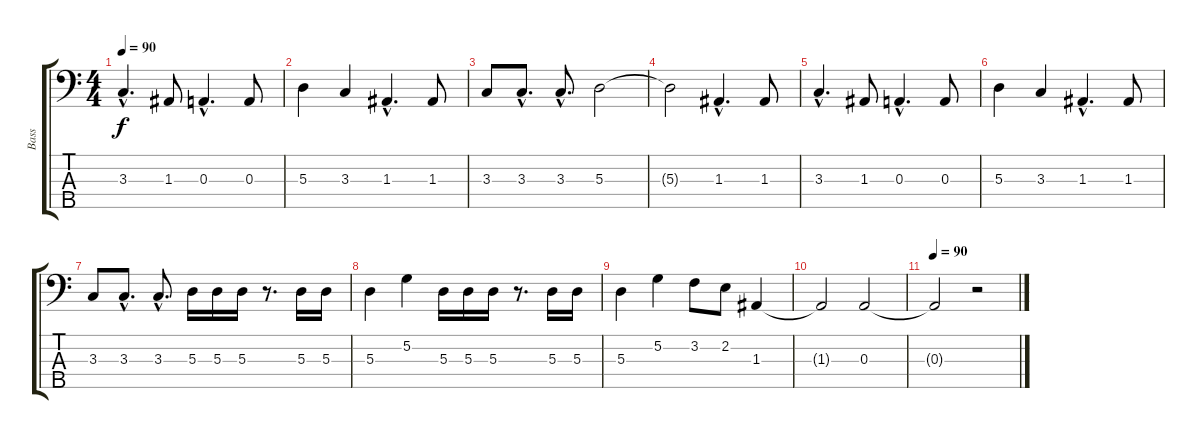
\track ("Bass" "Bass") {instrument electricbasspick}
\staff {score tabs}
\tuning (G2 D2 A1 E1 B0) {hide}
\ts (4 4)
\tempo 90
\clef f4
\ks c
3.3{hac}.4{d dy f} 1.3.8 0.3{hac}.4{d} 0.3.8 |
5.3.4 3.3.4 1.3{hac}.4{d} 1.3.8 |
3.3.8 3.3{hac}.8{d} 3.3{hac}.8{d} 5.3.2 |
5.3{t}.2 1.3{hac}.4{d} 1.3.8 |
3.3{hac}.4{d} 1.3.8 0.3{hac}.4{d} 0.3.8 |
5.3.4 3.3.4 1.3{hac}.4{d} 1.3.8 |
3.3.8 3.3{hac}.8{d} 3.3{hac}.8{d} 5.3.16 5.3.16 5.3.16 r.8{d} 5.3.16 5.3.16 |
5.3.4 5.2.4 5.3.16 5.3.16 5.3.16 r.8{d} 5.3.16 5.3.16 |
5.3.4 5.2.4 3.2.8 2.2.8 1.3.4 |
1.3{t}.2 0.3.2 |
\tempo 90
0.3{t}.2 r.2
